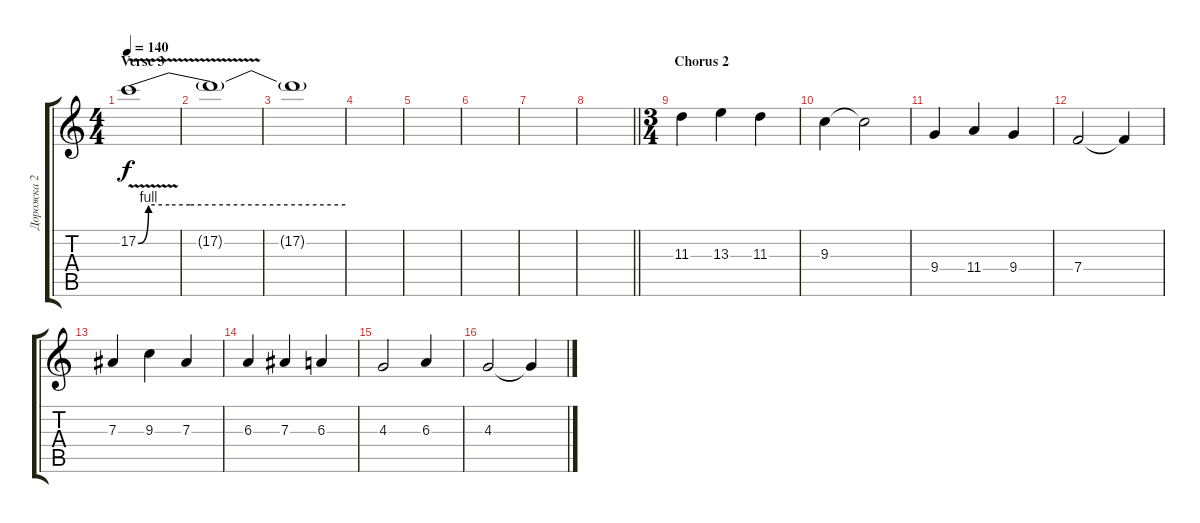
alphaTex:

\track ("Дорожка 2" "Дорожка 2") {instrument distortionguitar}
\staff {score tabs}
\tuning (C4 G3 Eb3 Bb2 F2 C2) {hide}
\ts (4 4)
\section ("" "Verse 3")
\tempo 140
\clef g2
\ks c
17.2{be (custom 0 0 3 4 9 4 15 4 60 4) v}.1{dy f} |
17.2{t}.1{volume 0} |
17.2{t}.1 |
|
|
|
|
\barLineRight lightlight
|
\ts (3 4)
\section ("" "Chorus 2")
11.3.4 13.3.4 11.3.4 |
9.3.4 9.3{t}.2 |
9.4.4 11.4.4 9.4.4 |
7.4.2 7.4{t}.4 |
7.3.4 9.3.4 7.3.4 |
6.3.4 7.3.4 6.3.4 |
4.3.2 6.3.4 |
4.3.2 4.3{t}.4
